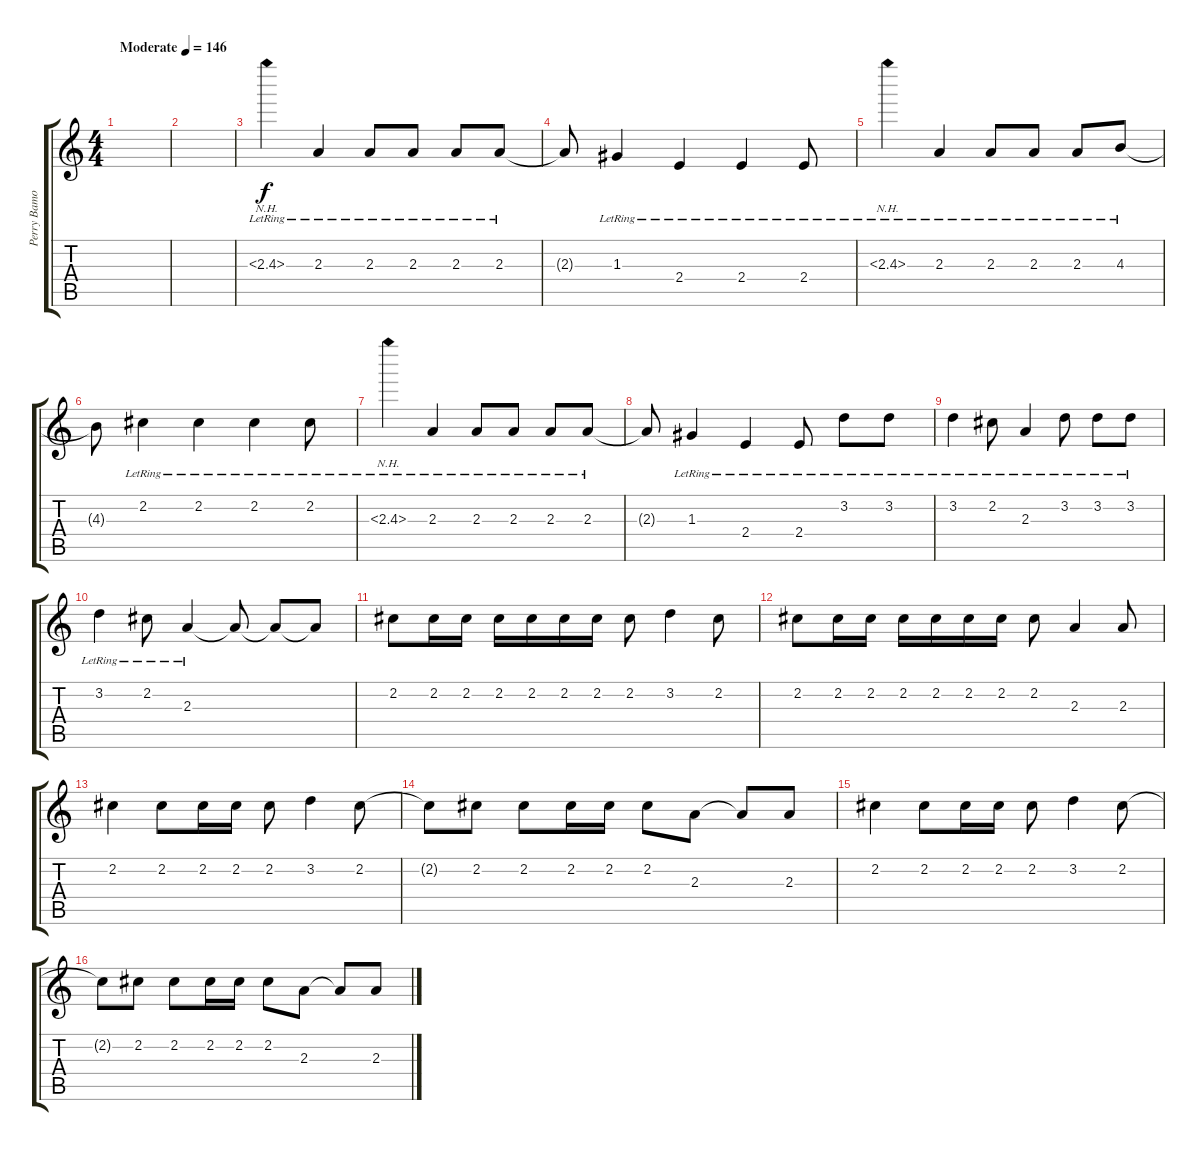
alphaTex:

\track ("Perry Bamonte Electric Guitar" "Perry Bamo") {instrument electricguitarjazz}
\staff {score tabs}
\tuning (E4 B3 G3 D3 A2 E2) {hide}
\ts (4 4)
\tempo (146 "Moderate")
\clef g2
\ks c
|
|
2.3{nh lr}.4 2.3{lr}.4 2.3{lr}.8 2.3{lr}.8 2.3{lr}.8 2.3{lr}.8 |
2.3{t}.8 1.3{lr}.4 2.4{lr}.4 2.4{lr}.4 2.4{lr}.8 |
2.3{nh lr}.4 2.3{lr}.4 2.3{lr}.8 2.3{lr}.8 2.3{lr}.8 4.3{lr}.8 |
4.3{t}.8 2.2{lr}.4 2.2{lr}.4 2.2{lr}.4 2.2{lr}.8 |
2.3{nh lr}.4 2.3{lr}.4 2.3{lr}.8 2.3{lr}.8 2.3{lr}.8 2.3{lr}.8 |
2.3{t}.8 1.3{lr}.4 2.4{lr}.4 2.4{lr}.8 3.2{lr}.8 3.2{lr}.8 |
3.2{lr}.4 2.2{lr}.8 2.3{lr}.4 3.2{lr}.8 3.2{lr}.8 3.2{lr}.8 |
3.2{lr}.4 2.2{lr}.8 2.3{lr}.4 2.3{t}.8 2.3{t}.8 2.3{t}.8 |
2.2.8 2.2.16 2.2.16 2.2.16 2.2.16 2.2.16 2.2.16 2.2.8 3.2.4 2.2.8 |
2.2.8 2.2.16 2.2.16 2.2.16 2.2.16 2.2.16 2.2.16 2.2.8 2.3.4 2.3.8 |
2.2.4 2.2.8 2.2.16 2.2.16 2.2.8 3.2.4 2.2.8 |
2.2{t}.8 2.2.8 2.2.8 2.2.16 2.2.16 2.2.8 2.3.8 2.3{t}.8 2.3.8 |
2.2.4 2.2.8 2.2.16 2.2.16 2.2.8 3.2.4 2.2.8 |
2.2{t}.8 2.2.8 2.2.8 2.2.16 2.2.16 2.2.8 2.3.8 2.3{t}.8 2.3.8
